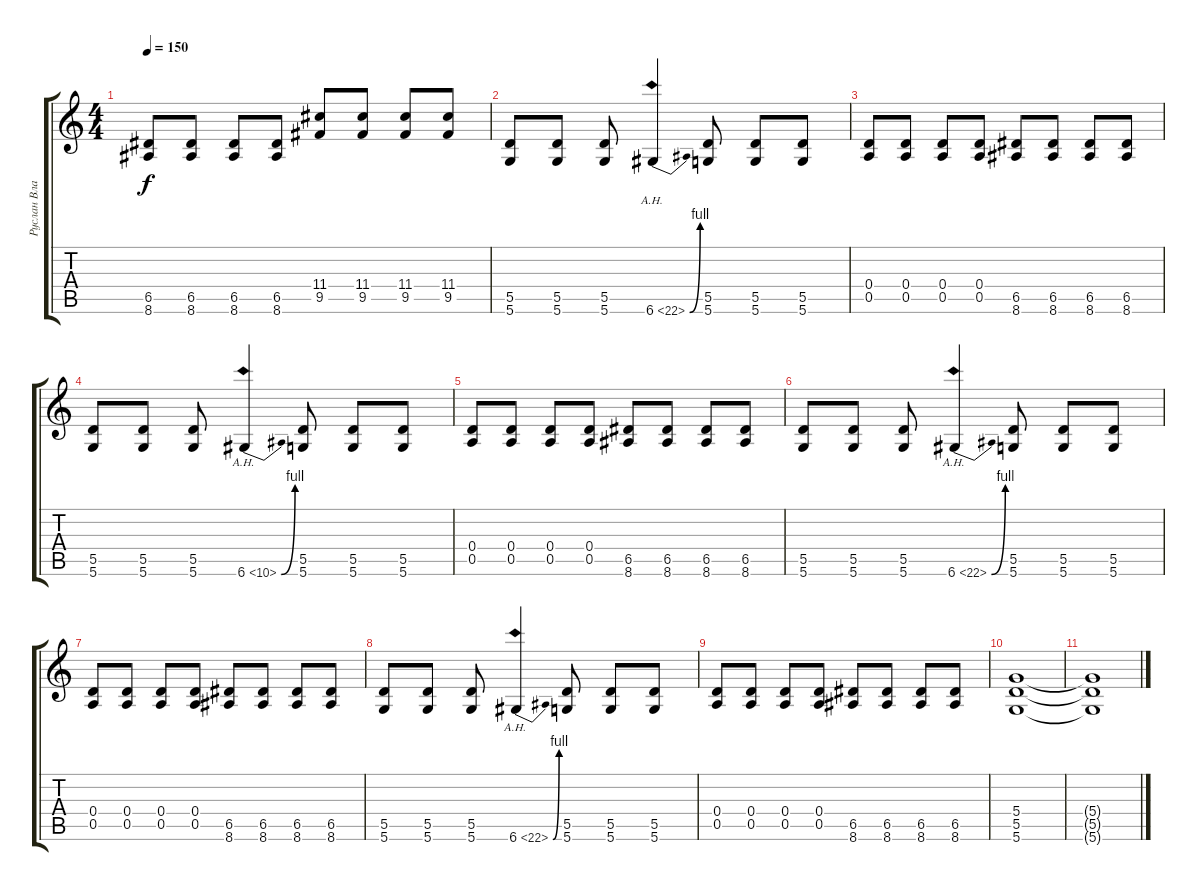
\track ("Руслан Владыко" "Руслан Вла") {instrument distortionguitar}
\staff {score tabs}
\tuning (E4 B3 G3 D3 A2 D2) {hide}
\ts (4 4)
\tempo 150
\clef g2
\ks c
(6.5 8.6).8{dy f} (6.5 8.6).8 (6.5 8.6).8 (6.5 8.6).8 (11.4 9.5).8 (11.4 9.5).8 (11.4 9.5).8 (11.4 9.5).8 |
(5.5 5.6).8 (5.5 5.6).8 (5.5 5.6).8 6.6{be (bend 0 0 60 4) ah 16}.4 (5.5 5.6).8 (5.5 5.6).8 (5.5 5.6).8 |
(0.4 0.5).8 (0.4 0.5).8 (0.4 0.5).8 (0.4 0.5).8 (6.5 8.6).8 (6.5 8.6).8 (6.5 8.6).8 (6.5 8.6).8 |
(5.5 5.6).8 (5.5 5.6).8 (5.5 5.6).8 6.6{be (bend 0 0 60 4) ah 4}.4 (5.5 5.6).8 (5.5 5.6).8 (5.5 5.6).8 |
(0.4 0.5).8 (0.4 0.5).8 (0.4 0.5).8 (0.4 0.5).8 (6.5 8.6).8 (6.5 8.6).8 (6.5 8.6).8 (6.5 8.6).8 |
(5.5 5.6).8 (5.5 5.6).8 (5.5 5.6).8 6.6{be (bend 0 0 60 4) ah 16}.4 (5.5 5.6).8 (5.5 5.6).8 (5.5 5.6).8 |
(0.4 0.5).8 (0.4 0.5).8 (0.4 0.5).8 (0.4 0.5).8 (6.5 8.6).8 (6.5 8.6).8 (6.5 8.6).8 (6.5 8.6).8 |
(5.5 5.6).8 (5.5 5.6).8 (5.5 5.6).8 6.6{be (bend 0 0 60 4) ah 16}.4 (5.5 5.6).8 (5.5 5.6).8 (5.5 5.6).8 |
(0.4 0.5).8 (0.4 0.5).8 (0.4 0.5).8 (0.4 0.5).8 (6.5 8.6).8 (6.5 8.6).8 (6.5 8.6).8 (6.5 8.6).8 |
(5.4 5.5 5.6).1 |
(5.4{t} 5.5{t} 5.6{t}).1
